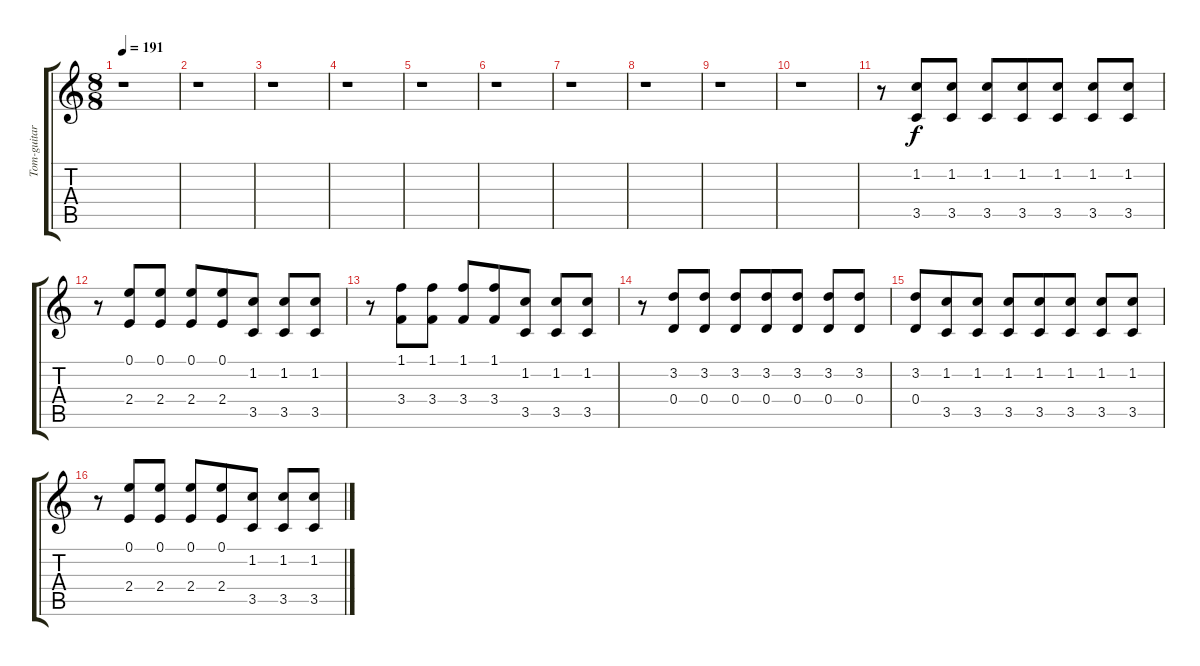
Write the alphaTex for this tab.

\track ("Tom-guitar" "Tom-guitar") {instrument distortionguitar}
\staff {score tabs}
\tuning (E4 B3 G3 D3 A2 E2) {hide}
\ts (8 8)
\tempo 191
\clef g2
\ks c
r.1{dy f} |
r.1 |
r.1 |
r.1 |
r.1 |
r.1 |
r.1 |
r.1 |
r.1 |
r.1 |
r.8 (1.2 3.5).8 (1.2 3.5).8 (1.2 3.5).8 (1.2 3.5).8 (1.2 3.5).8 (1.2 3.5).8 (1.2 3.5).8 |
r.8 (0.1 2.4).8 (0.1 2.4).8 (0.1 2.4).8 (0.1 2.4).8 (1.2 3.5).8 (1.2 3.5).8 (1.2 3.5).8 |
r.8 (1.1 3.4).8 (1.1 3.4).8 (1.1 3.4).8 (1.1 3.4).8 (1.2 3.5).8 (1.2 3.5).8 (1.2 3.5).8 |
r.8 (3.2 0.4).8 (3.2 0.4).8 (3.2 0.4).8 (3.2 0.4).8 (3.2 0.4).8 (3.2 0.4).8 (3.2 0.4).8 |
(3.2 0.4).8 (1.2 3.5).8 (1.2 3.5).8 (1.2 3.5).8 (1.2 3.5).8 (1.2 3.5).8 (1.2 3.5).8 (1.2 3.5).8 |
r.8 (0.1 2.4).8 (0.1 2.4).8 (0.1 2.4).8 (0.1 2.4).8 (1.2 3.5).8 (1.2 3.5).8 (1.2 3.5).8
